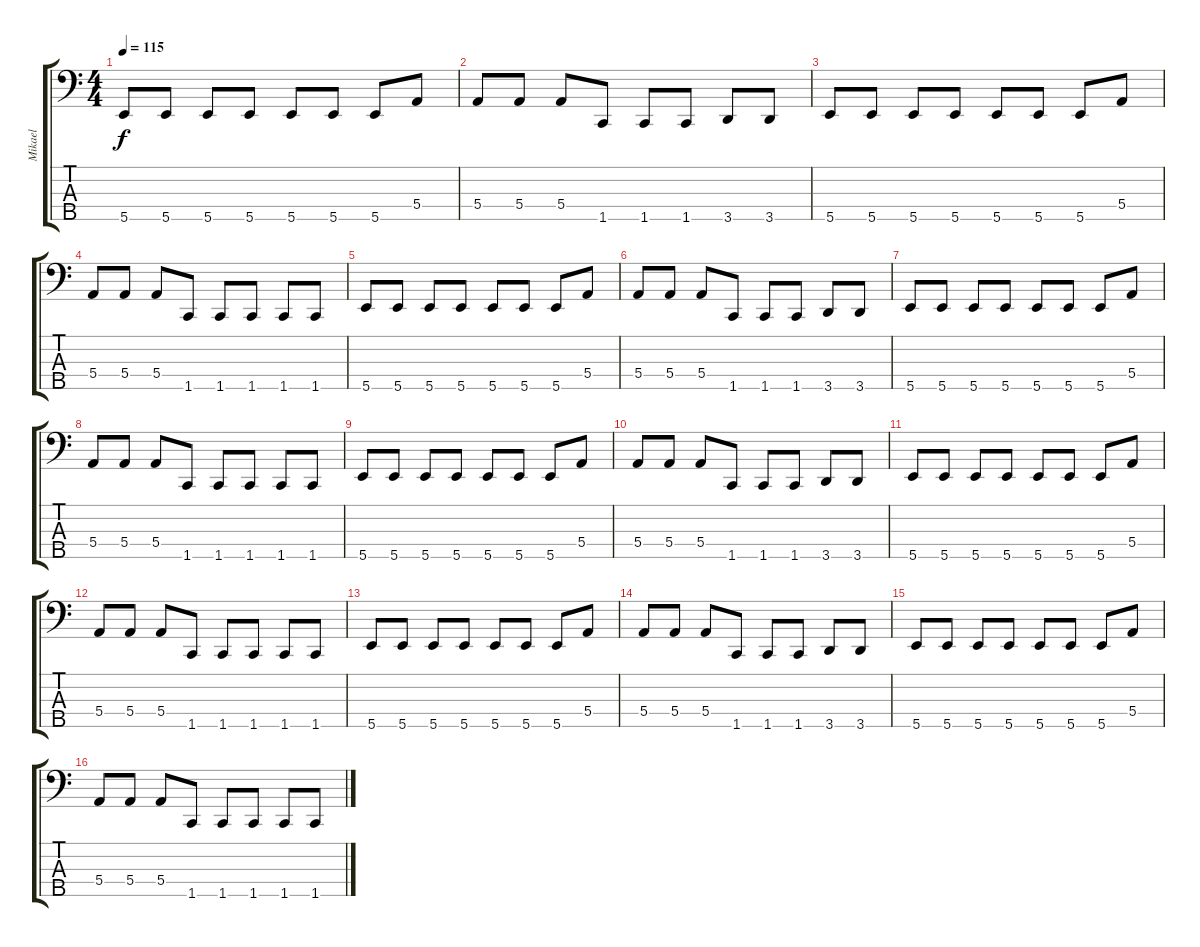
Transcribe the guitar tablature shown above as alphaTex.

\track ("Mikael" "Mikael") {instrument electricbasspick}
\staff {score tabs}
\tuning (G2 D2 A1 E1 B0) {hide}
\ts (4 4)
\tempo 115
\clef f4
\ks c
5.5.8{dy f instrument electricbasspick} 5.5.8 5.5.8 5.5.8 5.5.8 5.5.8 5.5.8 5.4.8 |
5.4.8 5.4.8 5.4.8 1.5.8 1.5.8 1.5.8 3.5.8 3.5.8 |
5.5.8 5.5.8 5.5.8 5.5.8 5.5.8 5.5.8 5.5.8 5.4.8 |
5.4.8 5.4.8 5.4.8 1.5.8 1.5.8 1.5.8 1.5.8 1.5.8 |
5.5.8 5.5.8 5.5.8 5.5.8 5.5.8 5.5.8 5.5.8 5.4.8 |
5.4.8 5.4.8 5.4.8 1.5.8 1.5.8 1.5.8 3.5.8 3.5.8 |
5.5.8 5.5.8 5.5.8 5.5.8 5.5.8 5.5.8 5.5.8 5.4.8 |
5.4.8 5.4.8 5.4.8 1.5.8 1.5.8 1.5.8 1.5.8 1.5.8 |
5.5.8 5.5.8 5.5.8 5.5.8 5.5.8 5.5.8 5.5.8 5.4.8 |
5.4.8 5.4.8 5.4.8 1.5.8 1.5.8 1.5.8 3.5.8 3.5.8 |
5.5.8 5.5.8 5.5.8 5.5.8 5.5.8 5.5.8 5.5.8 5.4.8 |
5.4.8 5.4.8 5.4.8 1.5.8 1.5.8 1.5.8 1.5.8 1.5.8 |
5.5.8 5.5.8 5.5.8 5.5.8 5.5.8 5.5.8 5.5.8 5.4.8 |
5.4.8 5.4.8 5.4.8 1.5.8 1.5.8 1.5.8 3.5.8 3.5.8 |
5.5.8 5.5.8 5.5.8 5.5.8 5.5.8 5.5.8 5.5.8 5.4.8 |
5.4.8 5.4.8 5.4.8 1.5.8 1.5.8 1.5.8 1.5.8 1.5.8
